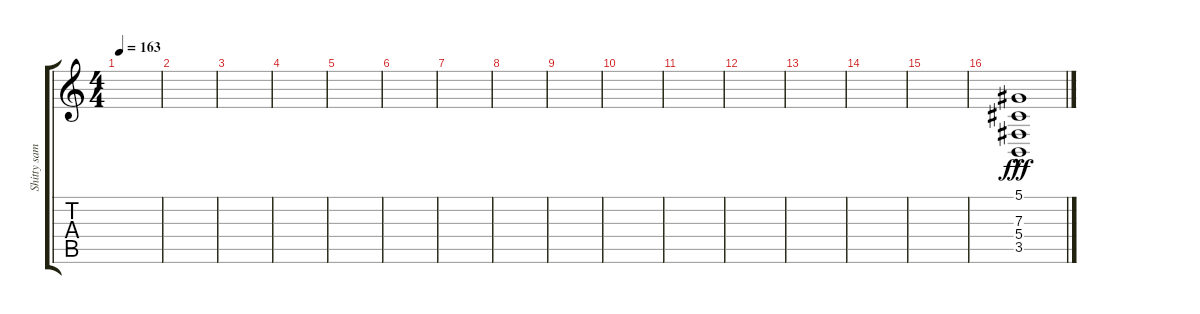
\track ("Shitty samples made by skrillez" "Shitty sam") {instrument reversecymbal}
\staff {score tabs}
\tuning (Eb4 Bb3 Gb3 Db3 Ab2 Db2) {hide}
\ts (4 4)
\tempo 163
\clef g2
\ks c
|
|
|
|
|
|
|
|
|
|
|
|
|
|
|
(5.1{hac} 7.3{hac} 5.4{hac} 3.5{hac}).1{dy fff}
